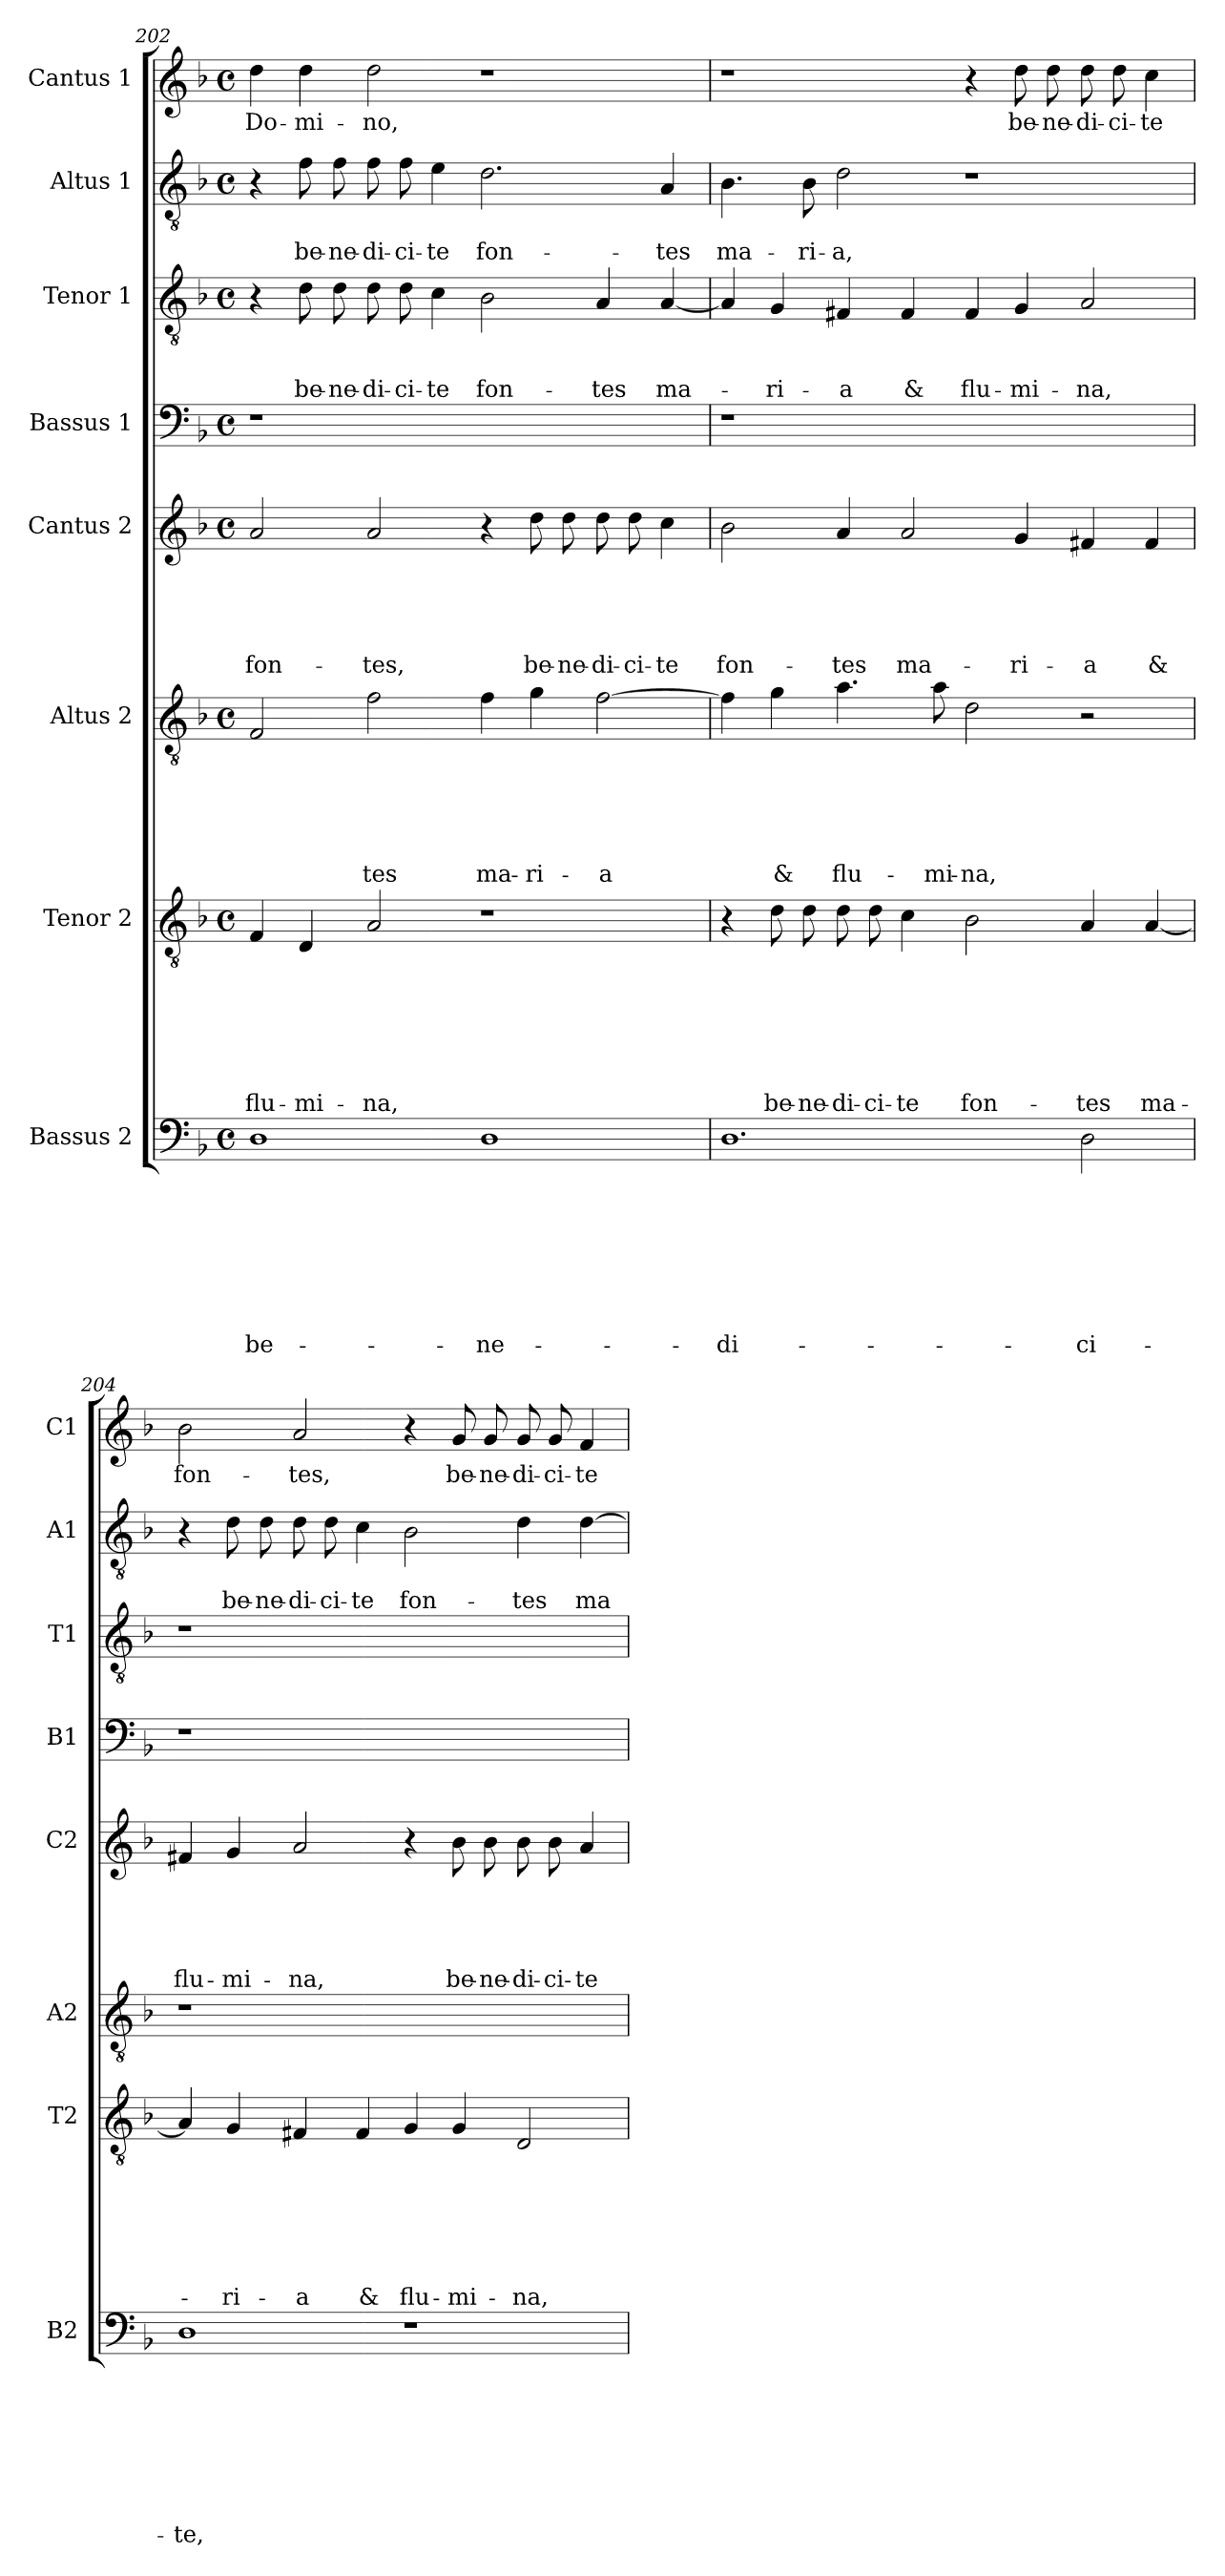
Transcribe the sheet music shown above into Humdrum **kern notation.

**kern	**text	**text	**text	**text	**text	**text	**text	**text	**kern	**text	**text	**text	**text	**text	**text	**text	**kern	**text	**text	**text	**text	**text	**text	**kern	**text	**text	**text	**text	**text	**kern	**kern	**text	**text	**text	**kern	**text	**text	**kern	**text
*part8	*part8	*part8	*part8	*part8	*part8	*part8	*part8	*part8	*part7	*part7	*part7	*part7	*part7	*part7	*part7	*part7	*part6	*part6	*part6	*part6	*part6	*part6	*part6	*part5	*part5	*part5	*part5	*part5	*part5	*part4	*part3	*part3	*part3	*part3	*part2	*part2	*part2	*part1	*part1
*staff8	*staff8	*staff8	*staff8	*staff8	*staff8	*staff8	*staff8	*staff8	*staff7	*staff7	*staff7	*staff7	*staff7	*staff7	*staff7	*staff7	*staff6	*staff6	*staff6	*staff6	*staff6	*staff6	*staff6	*staff5	*staff5	*staff5	*staff5	*staff5	*staff5	*staff4	*staff3	*staff3	*staff3	*staff3	*staff2	*staff2	*staff2	*staff1	*staff1
*I"Bassus 2	*	*	*	*	*	*	*	*	*I"Tenor 2	*	*	*	*	*	*	*	*I"Altus 2	*	*	*	*	*	*	*I"Cantus 2	*	*	*	*	*	*I"Bassus 1	*I"Tenor 1	*	*	*	*I"Altus 1	*	*	*I"Cantus 1	*
*I'B2	*	*	*	*	*	*	*	*	*I'T2	*	*	*	*	*	*	*	*I'A2	*	*	*	*	*	*	*I'C2	*	*	*	*	*	*I'B1	*I'T1	*	*	*	*I'A1	*	*	*I'C1	*
!!LO:LB:g=z
*clefF4	*	*	*	*	*	*	*	*	*clefGv2	*	*	*	*	*	*	*	*clefGv2	*	*	*	*	*	*	*clefG2	*	*	*	*	*	*clefF4	*clefGv2	*	*	*	*clefGv2	*	*	*clefG2	*
*k[b-]	*	*	*	*	*	*	*	*	*k[b-]	*	*	*	*	*	*	*	*k[b-]	*	*	*	*	*	*	*k[b-]	*	*	*	*	*	*k[b-]	*k[b-]	*	*	*	*k[b-]	*	*	*k[b-]	*
*d:	*	*	*	*	*	*	*	*	*d:	*	*	*	*	*	*	*	*d:	*	*	*	*	*	*	*d:	*	*	*	*	*	*d:	*d:	*	*	*	*d:	*	*	*d:	*
*M4/4	*	*	*	*	*	*	*	*	*M4/4	*	*	*	*	*	*	*	*M4/4	*	*	*	*	*	*	*M4/4	*	*	*	*	*	*M4/4	*M4/4	*	*	*	*M4/4	*	*	*M4/4	*
*met(c)	*	*	*	*	*	*	*	*	*met(c)	*	*	*	*	*	*	*	*met(c)	*	*	*	*	*	*	*met(c)	*	*	*	*	*	*met(c)	*met(c)	*	*	*	*met(c)	*	*	*met(c)	*
=202	=202	=202	=202	=202	=202	=202	=202	=202	=202	=202	=202	=202	=202	=202	=202	=202	=202	=202	=202	=202	=202	=202	=202	=202	=202	=202	=202	=202	=202	=202	=202	=202	=202	=202	=202	=202	=202	=202	=202
1D	.	.	.	.	.	.	.	be-	4F/	.	.	.	.	.	.	flu-	2F/	.	.	.	.	.	.	2a/	.	.	.	.	fon-	1r	4r	.	.	.	4r	.	.	4dd\	Do-
.	.	.	.	.	.	.	.	.	4D/	.	.	.	.	.	.	-mi-	.	.	.	.	.	.	.	.	.	.	.	.	.	.	8d\	.	.	be-	8f\	.	be-	4dd\	-mi-
.	.	.	.	.	.	.	.	.	.	.	.	.	.	.	.	.	.	.	.	.	.	.	.	.	.	.	.	.	.	.	8d\	.	.	-ne-	8f\	.	-ne-	.	.
.	.	.	.	.	.	.	.	.	2A/	.	.	.	.	.	.	-na,	2f\	.	.	.	.	.	-tes	2a/	.	.	.	.	-tes,	.	8d\	.	.	-di-	8f\	.	-di-	2dd\	-no,
.	.	.	.	.	.	.	.	.	.	.	.	.	.	.	.	.	.	.	.	.	.	.	.	.	.	.	.	.	.	.	8d\	.	.	-ci-	8f\	.	-ci-	.	.
.	.	.	.	.	.	.	.	.	.	.	.	.	.	.	.	.	.	.	.	.	.	.	.	.	.	.	.	.	.	.	4c\	.	.	-te	4e\	.	-te	.	.
1D	.	.	.	.	.	.	.	-ne-	1r	.	.	.	.	.	.	.	4f\	.	.	.	.	.	ma-	4r	.	.	.	.	.	1ryy	2B-\	.	.	fon-	2.d\	.	fon-	1r	.
.	.	.	.	.	.	.	.	.	.	.	.	.	.	.	.	.	4g\	.	.	.	.	.	-ri-	8dd\	.	.	.	.	be-	.	.	.	.	.	.	.	.	.	.
.	.	.	.	.	.	.	.	.	.	.	.	.	.	.	.	.	.	.	.	.	.	.	.	8dd\	.	.	.	.	-ne-	.	.	.	.	.	.	.	.	.	.
.	.	.	.	.	.	.	.	.	.	.	.	.	.	.	.	.	[2f\	.	.	.	.	.	-a	8dd\	.	.	.	.	-di-	.	4A/	.	.	-tes	.	.	.	.	.
.	.	.	.	.	.	.	.	.	.	.	.	.	.	.	.	.	.	.	.	.	.	.	.	8dd\	.	.	.	.	-ci-	.	.	.	.	.	.	.	.	.	.
.	.	.	.	.	.	.	.	.	.	.	.	.	.	.	.	.	.	.	.	.	.	.	.	4cc\	.	.	.	.	-te	.	[4A/	.	.	ma-	4A/	.	-tes	.	.
=203	=203	=203	=203	=203	=203	=203	=203	=203	=203	=203	=203	=203	=203	=203	=203	=203	=203	=203	=203	=203	=203	=203	=203	=203	=203	=203	=203	=203	=203	=203	=203	=203	=203	=203	=203	=203	=203	=203	=203
1.D	.	.	.	.	.	.	.	-di-	4r	.	.	.	.	.	.	.	4f\]	.	.	.	.	.	.	2b-\	.	.	.	.	fon-	1r	4A/]	.	.	.	4.B-\	.	ma-	1r	.
.	.	.	.	.	.	.	.	.	8d\	.	.	.	.	.	.	be-	4g\	.	.	.	.	.	&	.	.	.	.	.	.	.	4G/	.	.	-ri-	.	.	.	.	.
.	.	.	.	.	.	.	.	.	8d\	.	.	.	.	.	.	-ne-	.	.	.	.	.	.	.	.	.	.	.	.	.	.	.	.	.	.	8B-\	.	-ri-	.	.
.	.	.	.	.	.	.	.	.	8d\	.	.	.	.	.	.	-di-	4.a\	.	.	.	.	.	flu-	4a/	.	.	.	.	-tes	.	4F#X/	.	.	-a	2d\	.	-a,	.	.
.	.	.	.	.	.	.	.	.	8d\	.	.	.	.	.	.	-ci-	.	.	.	.	.	.	.	.	.	.	.	.	.	.	.	.	.	.	.	.	.	.	.
.	.	.	.	.	.	.	.	.	4c\	.	.	.	.	.	.	-te	.	.	.	.	.	.	.	2a/	.	.	.	.	ma-	.	4F#/	.	.	&	.	.	.	.	.
.	.	.	.	.	.	.	.	.	.	.	.	.	.	.	.	.	8a\	.	.	.	.	.	-mi-	.	.	.	.	.	.	.	.	.	.	.	.	.	.	.	.
.	.	.	.	.	.	.	.	.	2B-\	.	.	.	.	.	.	fon-	2d\	.	.	.	.	.	-na,	.	.	.	.	.	.	1ryy	4F#/	.	.	flu-	1r	.	.	4r	.
.	.	.	.	.	.	.	.	.	.	.	.	.	.	.	.	.	.	.	.	.	.	.	.	4g/	.	.	.	.	-ri-	.	4G/	.	.	-mi-	.	.	.	8dd\	be-
.	.	.	.	.	.	.	.	.	.	.	.	.	.	.	.	.	.	.	.	.	.	.	.	.	.	.	.	.	.	.	.	.	.	.	.	.	.	8dd\	-ne-
2D\	.	.	.	.	.	.	.	-ci-	4A/	.	.	.	.	.	.	-tes	2r	.	.	.	.	.	.	4f#X/	.	.	.	.	-a	.	2A/	.	.	-na,	.	.	.	8dd\	-di-
.	.	.	.	.	.	.	.	.	.	.	.	.	.	.	.	.	.	.	.	.	.	.	.	.	.	.	.	.	.	.	.	.	.	.	.	.	.	8dd\	-ci-
.	.	.	.	.	.	.	.	.	[4A/	.	.	.	.	.	.	ma-	.	.	.	.	.	.	.	4f#/	.	.	.	.	&	.	.	.	.	.	.	.	.	4cc\	-te
=204	=204	=204	=204	=204	=204	=204	=204	=204	=204	=204	=204	=204	=204	=204	=204	=204	=204	=204	=204	=204	=204	=204	=204	=204	=204	=204	=204	=204	=204	=204	=204	=204	=204	=204	=204	=204	=204	=204	=204
1D	.	.	.	.	.	.	.	-te,	4A/]	.	.	.	.	.	.	.	1r	.	.	.	.	.	.	4f#X/	.	.	.	.	flu-	1r	1r	.	.	.	4r	.	.	2b-\	fon-
.	.	.	.	.	.	.	.	.	4G/	.	.	.	.	.	.	-ri-	.	.	.	.	.	.	.	4g/	.	.	.	.	-mi-	.	.	.	.	.	8d\	.	be-	.	.
.	.	.	.	.	.	.	.	.	.	.	.	.	.	.	.	.	.	.	.	.	.	.	.	.	.	.	.	.	.	.	.	.	.	.	8d\	.	-ne-	.	.
.	.	.	.	.	.	.	.	.	4F#X/	.	.	.	.	.	.	-a	.	.	.	.	.	.	.	2a/	.	.	.	.	-na,	.	.	.	.	.	8d\	.	-di-	2a/	-tes,
.	.	.	.	.	.	.	.	.	.	.	.	.	.	.	.	.	.	.	.	.	.	.	.	.	.	.	.	.	.	.	.	.	.	.	8d\	.	-ci-	.	.
.	.	.	.	.	.	.	.	.	4F#/	.	.	.	.	.	.	&	.	.	.	.	.	.	.	.	.	.	.	.	.	.	.	.	.	.	4c\	.	-te	.	.
1r	.	.	.	.	.	.	.	.	4G/	.	.	.	.	.	.	flu-	1ryy	.	.	.	.	.	.	4r	.	.	.	.	.	1ryy	1ryy	.	.	.	2B-\	.	fon-	4r	.
.	.	.	.	.	.	.	.	.	4G/	.	.	.	.	.	.	-mi-	.	.	.	.	.	.	.	8b-\	.	.	.	.	be-	.	.	.	.	.	.	.	.	8g/	be-
.	.	.	.	.	.	.	.	.	.	.	.	.	.	.	.	.	.	.	.	.	.	.	.	8b-\	.	.	.	.	-ne-	.	.	.	.	.	.	.	.	8g/	-ne-
.	.	.	.	.	.	.	.	.	2D/	.	.	.	.	.	.	-na,	.	.	.	.	.	.	.	8b-\	.	.	.	.	-di-	.	.	.	.	.	4d\	.	-tes	8g/	-di-
.	.	.	.	.	.	.	.	.	.	.	.	.	.	.	.	.	.	.	.	.	.	.	.	8b-\	.	.	.	.	-ci-	.	.	.	.	.	.	.	.	8g/	-ci-
.	.	.	.	.	.	.	.	.	.	.	.	.	.	.	.	.	.	.	.	.	.	.	.	4a/	.	.	.	.	-te	.	.	.	.	.	[4d\	.	ma-	4f/	-te
=	=	=	=	=	=	=	=	=	=	=	=	=	=	=	=	=	=	=	=	=	=	=	=	=	=	=	=	=	=	=	=	=	=	=	=	=	=	=	=
*-	*-	*-	*-	*-	*-	*-	*-	*-	*-	*-	*-	*-	*-	*-	*-	*-	*-	*-	*-	*-	*-	*-	*-	*-	*-	*-	*-	*-	*-	*-	*-	*-	*-	*-	*-	*-	*-	*-	*-
